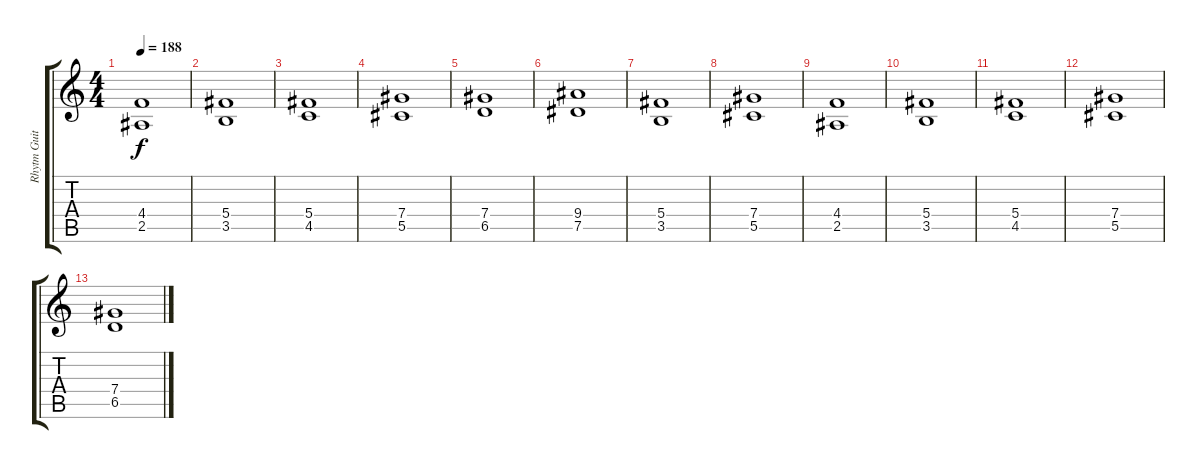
\track ("Rhytm Guitar" "Rhytm Guit") {instrument distortionguitar}
\staff {score tabs}
\tuning (Eb4 Bb3 Gb3 Db3 Ab2 Eb2) {hide}
\ts (4 4)
\tempo 188
\clef g2
\ks c
(4.4 2.5).1{dy f} |
(5.4 3.5).1 |
(5.4 4.5).1 |
(7.4 5.5).1 |
(7.4 6.5).1 |
(9.4 7.5).1{volume 15} |
(5.4 3.5).1{volume 13} |
(7.4 5.5).1{volume 11} |
(4.4 2.5).1{volume 9} |
(5.4 3.5).1{volume 7} |
(5.4 4.5).1{volume 5} |
(7.4 5.5).1{volume 3} |
(7.4 6.5).1{volume 1}
